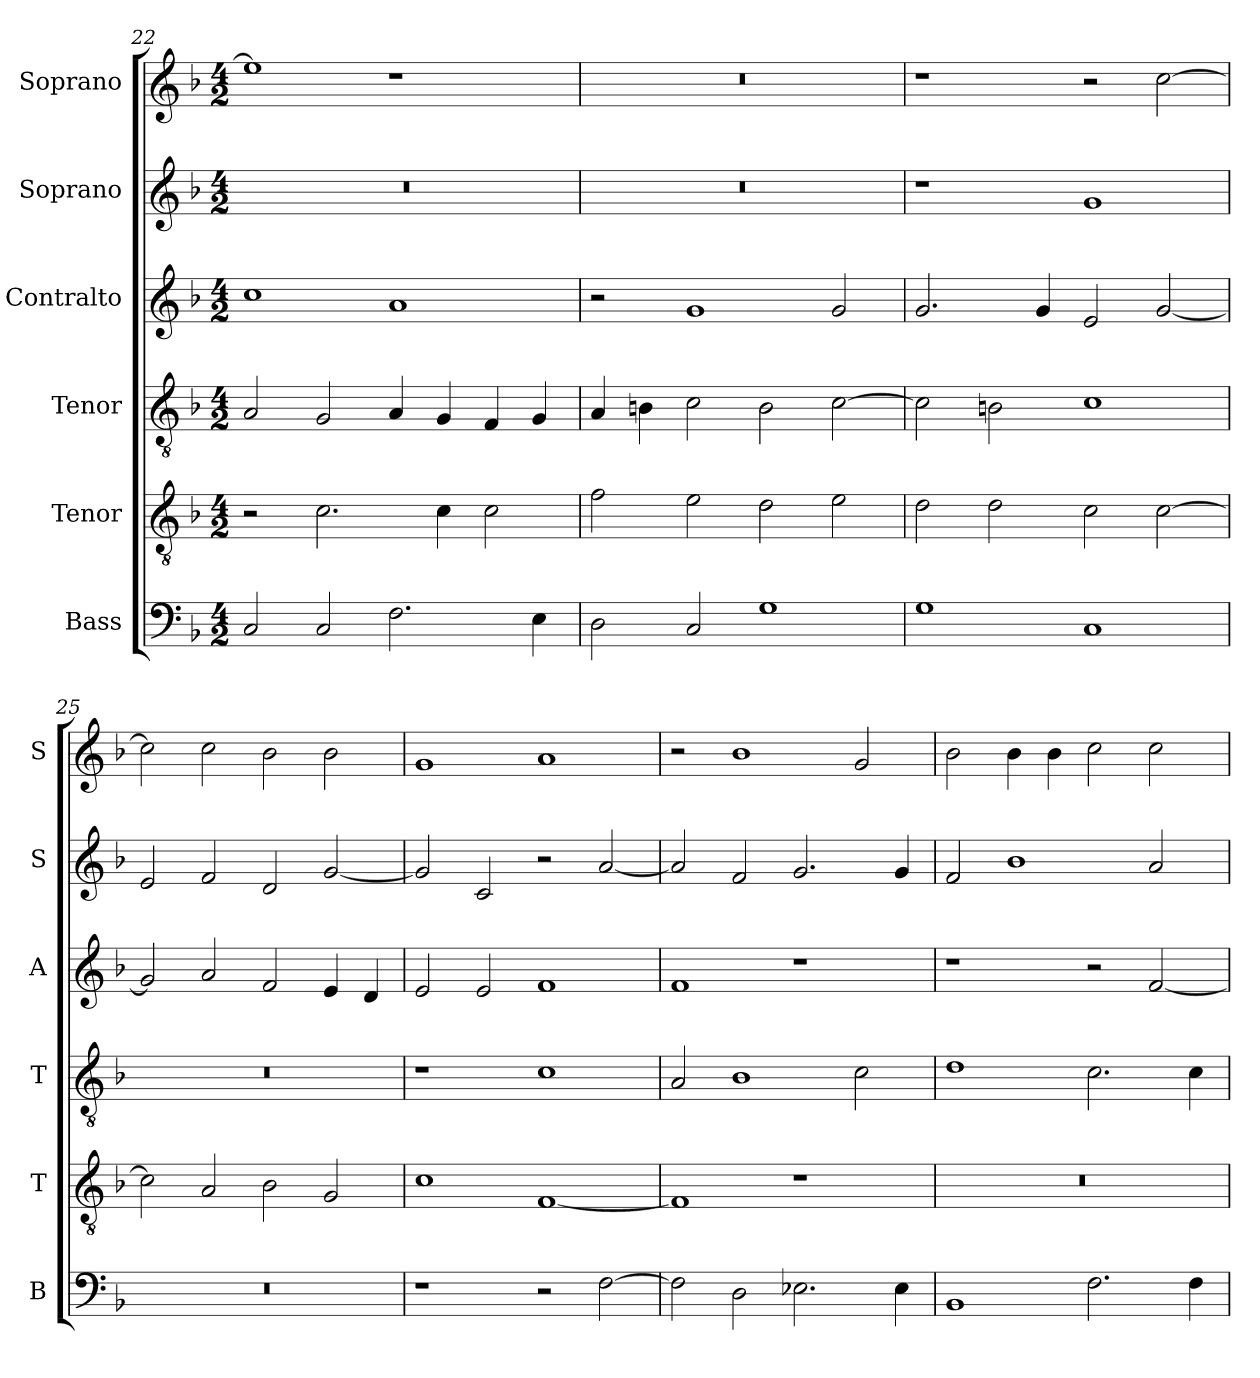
**kern	**kern	**kern	**kern	**kern	**kern
*part6	*part5	*part4	*part3	*part2	*part1
*staff6	*staff5	*staff4	*staff3	*staff2	*staff1
*I"Bass	*I"Tenor	*I"Tenor	*I"Contralto	*I"Soprano	*I"Soprano
*I'B	*I'T	*I'T	*I'A	*I'S	*I'S
*clefF4	*clefGv2	*clefGv2	*clefG2	*clefG2	*clefG2
*k[b-]	*k[b-]	*k[b-]	*k[b-]	*k[b-]	*k[b-]
*G:dor	*G:dor	*G:dor	*G:dor	*G:dor	*G:dor
*M4/2	*M4/2	*M4/2	*M4/2	*M4/2	*M4/2
=22	=22	=22	=22	=22	=22
2C	2r	2A	1cc	0r	1ee]
2C	2.c	2G	.	.	.
2.F	.	4A	1a	.	1r
.	4c	4G	.	.	.
.	2c	4F	.	.	.
4E	.	4G	.	.	.
=23	=23	=23	=23	=23	=23
2D	2f	4A	2r	0r	0r
.	.	4Bn	.	.	.
2C	2e	2c	1g	.	.
1G	2d	2B	.	.	.
.	2e	[2c	2g	.	.
=24	=24	=24	=24	=24	=24
1G	2d	2c]	2.g	1r	1r
.	2d	2Bn	.	.	.
.	.	.	4g	.	.
1C	2c	1c	2e	1g	2r
.	[2c	.	[2g	.	[2cc
=25	=25	=25	=25	=25	=25
0r	2c]	0r	2g]	2e	2cc]
.	2A	.	2a	2f	2cc
.	2B-	.	2f	2d	2b-
.	2G	.	4e	[2g	2b-
.	.	.	4d	.	.
=26	=26	=26	=26	=26	=26
1r	1c	1r	2e	2g]	1g
.	.	.	2e	2c	.
2r	[1F	1c	1f	2r	1a
[2F	.	.	.	[2a	.
=27	=27	=27	=27	=27	=27
2F]	1F]	2A	1f	2a]	2r
2D	.	1B-	.	2f	1b-
2.E-X	1r	.	1r	2.g	.
.	.	2c	.	.	2g
4E-	.	.	.	4g	.
=28	=28	=28	=28	=28	=28
1BB-	0r	1d	1r	2f	2b-
.	.	.	.	1b-	4b-
.	.	.	.	.	4b-
2.F	.	2.c	2r	.	2cc
.	.	.	[2f	2a	2cc
4F	.	4c	.	.	.
=	=	=	=	=	=
*-	*-	*-	*-	*-	*-
